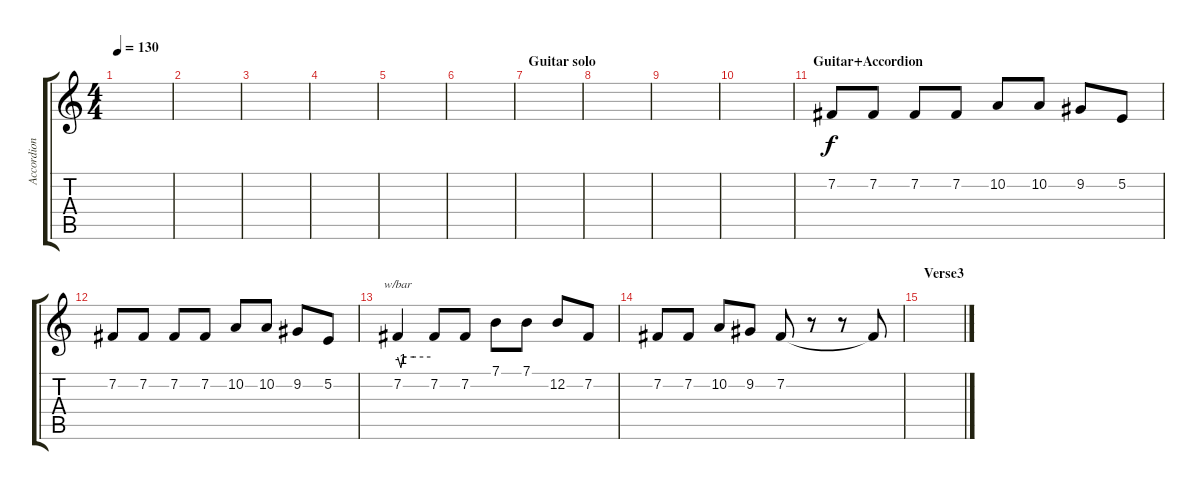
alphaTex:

\track ("Accordion" "Accordion") {instrument tangoaccordion}
\staff {score tabs}
\tuning (E4 B3 G3 D3 A2 E2) {hide}
\ts (4 4)
\tempo 130
\clef g2
\ks c
|
|
|
|
|
|
\section ("" "Guitar solo")
|
|
|
|
\section ("" "Guitar+Accordion")
7.2.8 7.2.8 7.2.8 7.2.8 10.2.8 10.2.8 9.2.8 5.2.8 |
7.2.8 7.2.8 7.2.8 7.2.8 10.2.8 10.2.8 9.2.8 5.2.8 |
7.2.4{tbe (custom default 0 0 6 -4 10 0 15 0 30 0 60 0)} 7.2.8 7.2.8 7.1.8 7.1.8 12.2.8 7.2.8 |
7.2.8 7.2.8 10.2.8 9.2.8 7.2.8 r.8 r.8 7.2{t}.8 |
\section ("" "Verse3")
